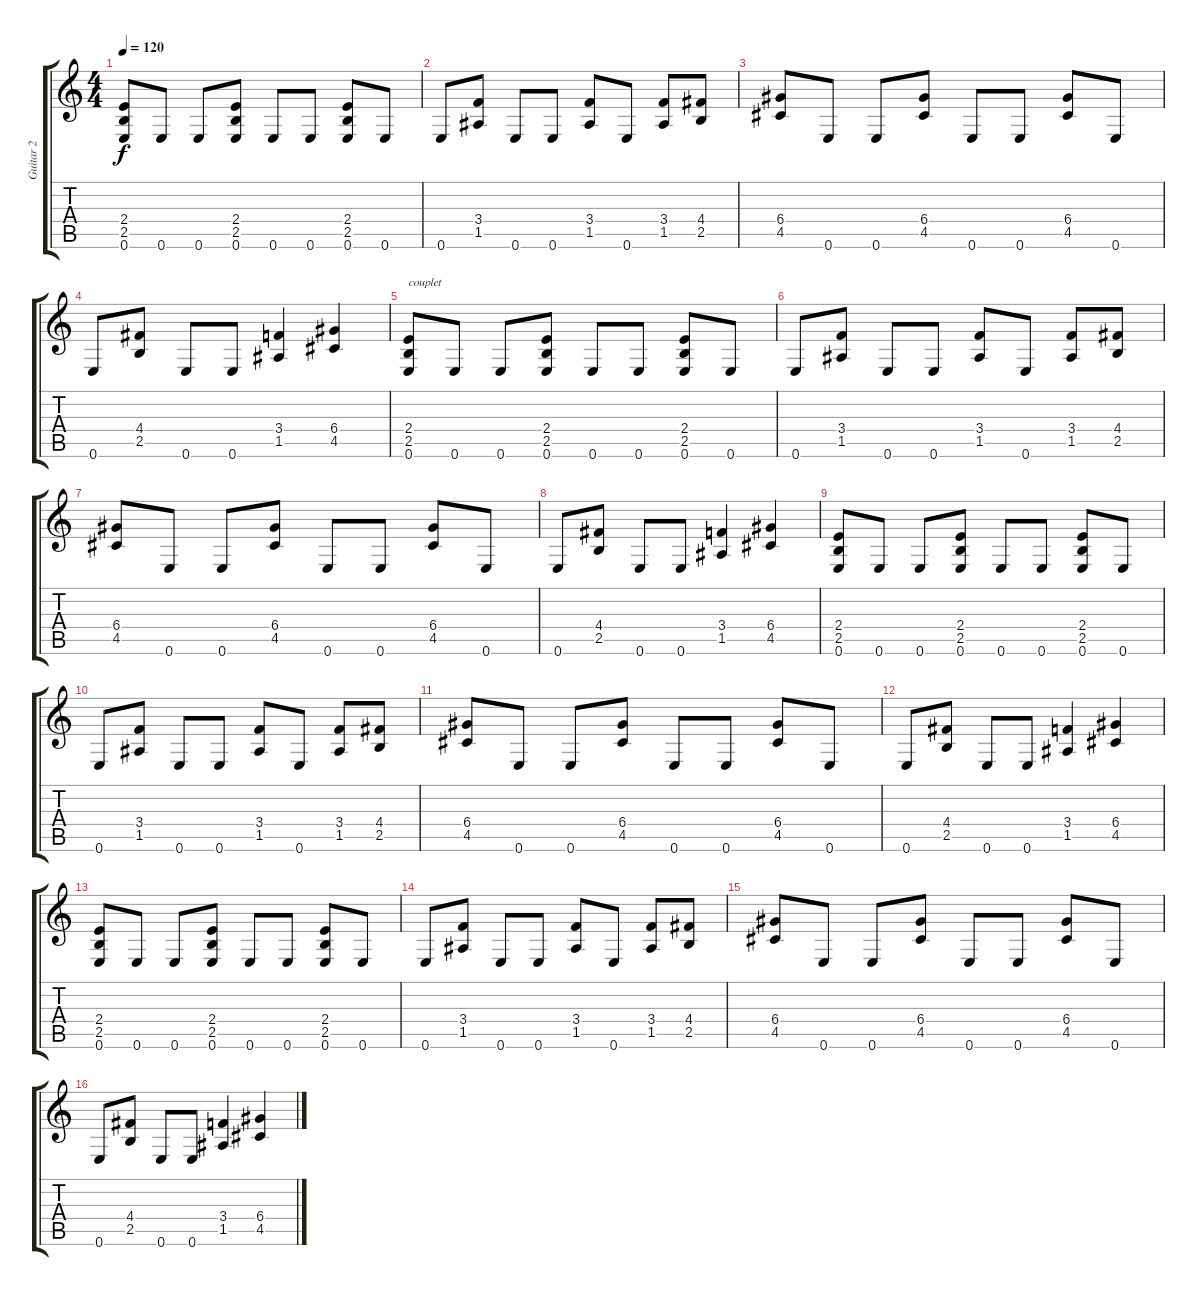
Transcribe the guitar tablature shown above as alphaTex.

\track ("Guitar 2" "Guitar 2") {instrument distortionguitar}
\staff {score tabs}
\tuning (E4 B3 G3 D3 A2 E2) {hide}
\ts (4 4)
\tempo 120
\clef g2
\ks c
(2.4 2.5 0.6).8{dy f} 0.6.8 0.6.8 (2.4 2.5 0.6).8 0.6.8 0.6.8 (2.4 2.5 0.6).8 0.6.8 |
0.6.8 (3.4 1.5).8 0.6.8 0.6.8 (3.4 1.5).8 0.6.8 (3.4 1.5).8 (4.4 2.5).8 |
(6.4 4.5).8 0.6.8 0.6.8 (6.4 4.5).8 0.6.8 0.6.8 (6.4 4.5).8 0.6.8 |
0.6.8 (4.4 2.5).8 0.6.8 0.6.8 (3.4 1.5).4 (6.4 4.5).4 |
(2.4 2.5 0.6).8{txt "couplet"} 0.6.8 0.6.8 (2.4 2.5 0.6).8 0.6.8 0.6.8 (2.4 2.5 0.6).8 0.6.8 |
0.6.8 (3.4 1.5).8 0.6.8 0.6.8 (3.4 1.5).8 0.6.8 (3.4 1.5).8 (4.4 2.5).8 |
(6.4 4.5).8 0.6.8 0.6.8 (6.4 4.5).8 0.6.8 0.6.8 (6.4 4.5).8 0.6.8 |
0.6.8 (4.4 2.5).8 0.6.8 0.6.8 (3.4 1.5).4 (6.4 4.5).4 |
(2.4 2.5 0.6).8 0.6.8 0.6.8 (2.4 2.5 0.6).8 0.6.8 0.6.8 (2.4 2.5 0.6).8 0.6.8 |
0.6.8 (3.4 1.5).8 0.6.8 0.6.8 (3.4 1.5).8 0.6.8 (3.4 1.5).8 (4.4 2.5).8 |
(6.4 4.5).8 0.6.8 0.6.8 (6.4 4.5).8 0.6.8 0.6.8 (6.4 4.5).8 0.6.8 |
0.6.8 (4.4 2.5).8 0.6.8 0.6.8 (3.4 1.5).4 (6.4 4.5).4 |
(2.4 2.5 0.6).8 0.6.8 0.6.8 (2.4 2.5 0.6).8 0.6.8 0.6.8 (2.4 2.5 0.6).8 0.6.8 |
0.6.8 (3.4 1.5).8 0.6.8 0.6.8 (3.4 1.5).8 0.6.8 (3.4 1.5).8 (4.4 2.5).8 |
(6.4 4.5).8 0.6.8 0.6.8 (6.4 4.5).8 0.6.8 0.6.8 (6.4 4.5).8 0.6.8 |
0.6.8 (4.4 2.5).8 0.6.8 0.6.8 (3.4 1.5).4 (6.4 4.5).4
